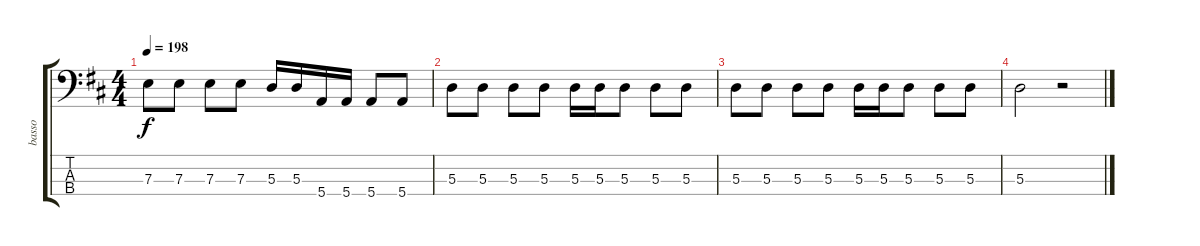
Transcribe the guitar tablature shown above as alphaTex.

\track ("basso" "basso") {instrument electricbassfinger}
\staff {score tabs}
\tuning (G2 D2 A1 E1) {hide}
\ts (4 4)
\tempo 198
\clef f4
\ks d
7.3.8{dy f} 7.3.8 7.3.8 7.3.8 5.3.16 5.3.16 5.4.16 5.4.16 5.4.8 5.4.8 |
5.3.8 5.3.8 5.3.8 5.3.8 5.3.16 5.3.16 5.3.8 5.3.8 5.3.8 |
5.3.8 5.3.8 5.3.8 5.3.8 5.3.16 5.3.16 5.3.8 5.3.8 5.3.8 |
5.3.2 r.2
